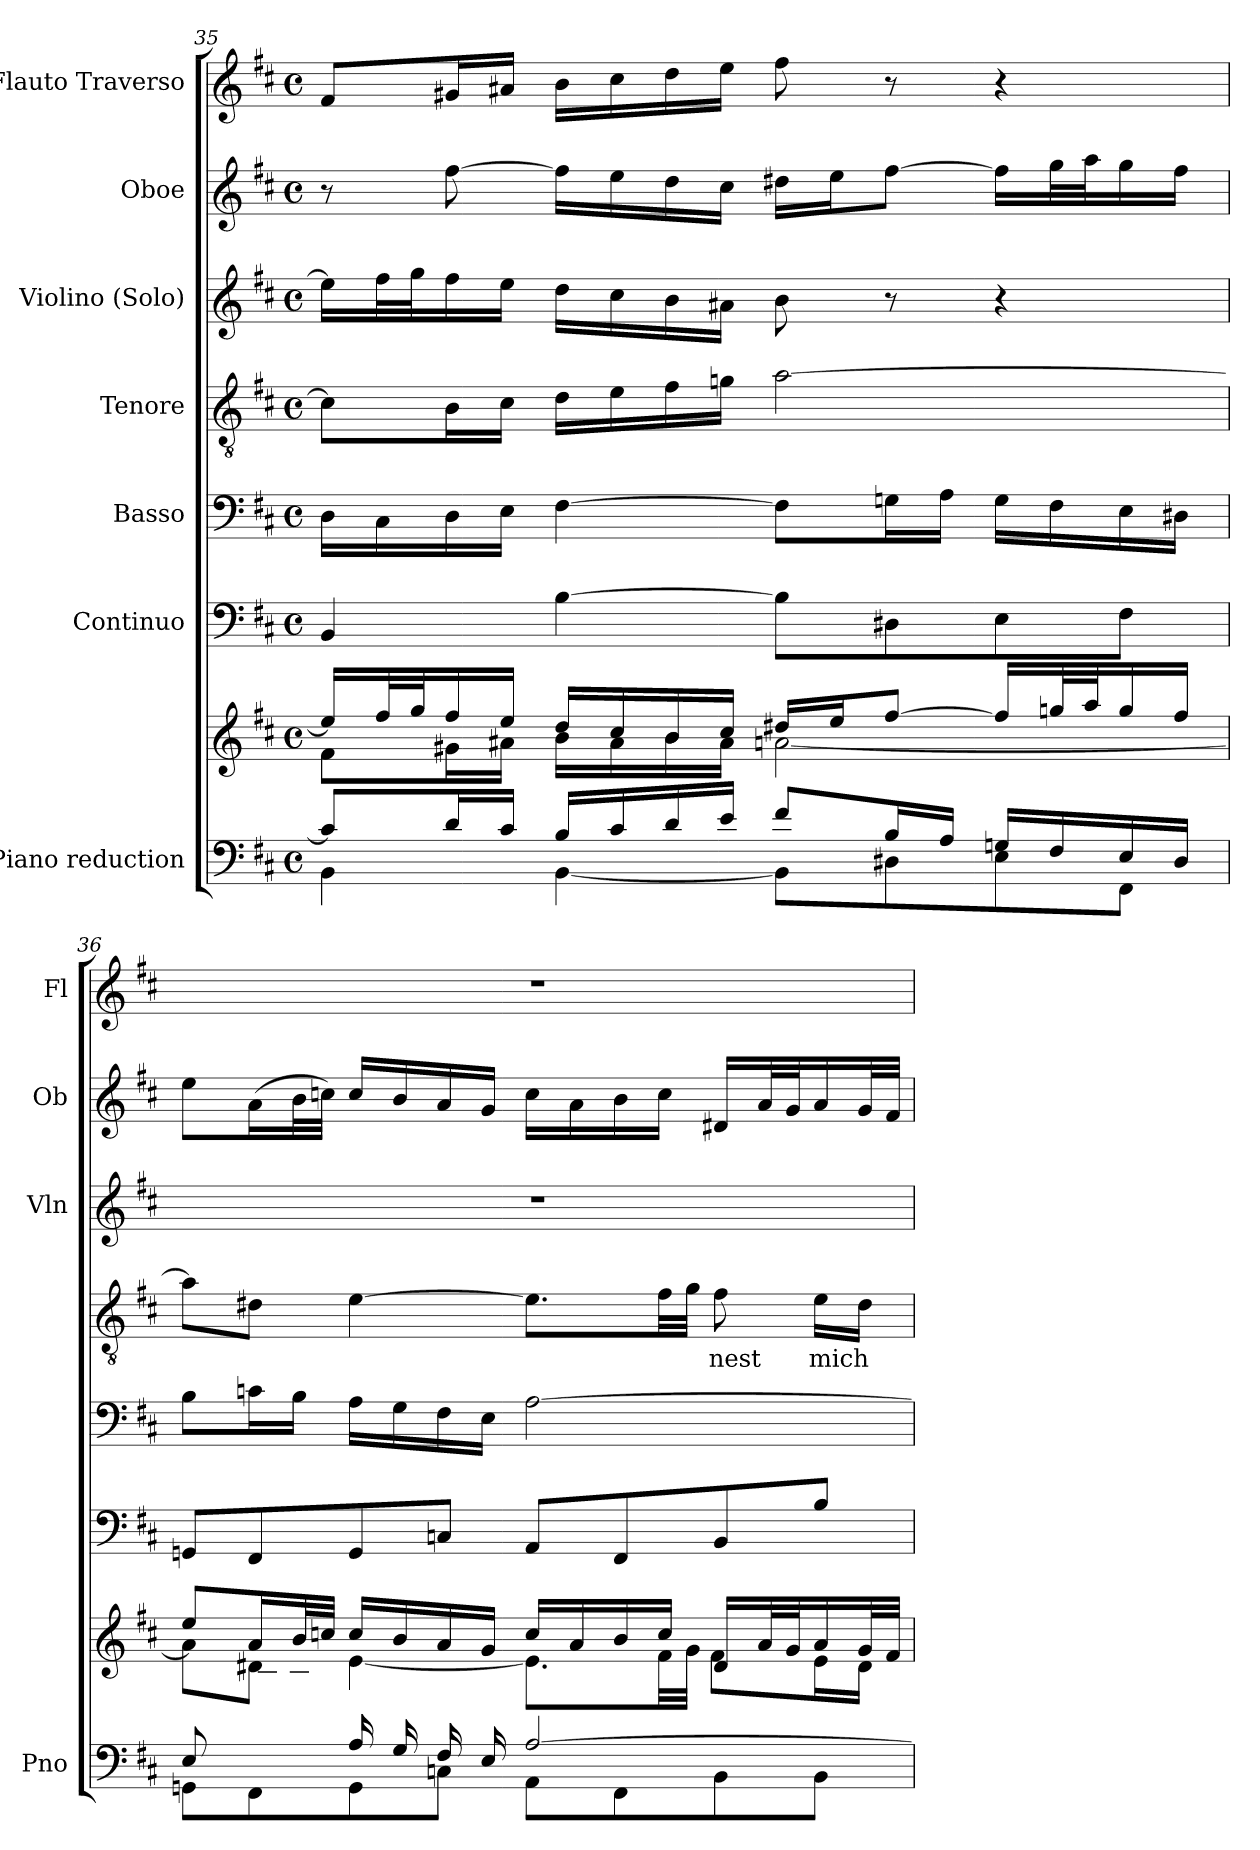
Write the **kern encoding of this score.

**kern	**kern	**kern	**kern	**kern	**text	**kern	**kern	**kern
*part7	*part7	*part6	*part5	*part4	*part4	*part3	*part2	*part1
*staff8	*staff7	*staff6	*staff5	*staff4	*staff4	*staff3	*staff2	*staff1
*I"Piano reduction	*	*I"Continuo	*I"Basso	*I"Tenore	*	*I"Violino (Solo)	*I"Oboe	*I"Flauto Traverso
*I'Pno	*	*	*	*	*	*I'Vln	*I'Ob	*I'Fl
!!LO:PB:g=z
*clefF4	*clefG2	*clefF4	*clefF4	*clefGv2	*	*clefG2	*clefG2	*clefG2
*k[f#c#]	*k[f#c#]	*k[f#c#]	*k[f#c#]	*k[f#c#]	*	*k[f#c#]	*k[f#c#]	*k[f#c#]
*M4/4	*M4/4	*M4/4	*M4/4	*M4/4	*	*M4/4	*M4/4	*M4/4
*met(c)	*met(c)	*met(c)	*met(c)	*met(c)	*	*met(c)	*met(c)	*met(c)
=35	=35	=35	=35	=35	=35	=35	=35	=35
*^	*^	*	*	*	*	*	*	*
8c#/L]	4BB\	16ee/LL]	8f#\L	4BB/	16D\LL	8c#\L]	.	16ee\LL]	8r	8f#/L
.	.	32ff#/L	.	.	16C#\	.	.	32ff#\L	.	.
.	.	32gg/J	.	.	.	.	.	32gg\J	.	.
16d/L	.	16ff#/	16g#X\L	.	16D\	16B\L	.	16ff#\	[8ff#\	16g#X/L
16c#/JJ	.	16ee/JJ	16a#X\JJ	.	16E\JJ	16c#\JJ	.	16ee\JJ	.	16a#X/JJ
16B/LL	[4BB\	16dd/LL	16b\LL	[4B\	[4F#\	16d\LL	.	16dd\LL	16ff#\LL]	16b\LL
16c#/	.	16cc#/	16a#\	.	.	16e\	.	16cc#\	16ee\	16cc#\
16d/	.	16b/	16b\	.	.	16f#\	.	16b\	16dd\	16dd\
16e/JJ	.	16cc#/JJ	16a#\JJ	.	.	16gn\JJ	.	16a#X\JJ	16cc#\JJ	16ee\JJ
8f#/L	8BB\L]	16dd#X/LL	[2an\	8B\L]	8F#\L]	[2a\	.	8b\	16dd#X\LL	8ff#\
.	.	16ee/J	.	.	.	.	.	.	16ee\J	.
16B/L	8D#X\	[8ff#/J	.	8D#X\	16Gn\L	.	.	8r	[8ff#\J	8r
16A/JJ	.	.	.	.	16A\JJ	.	.	.	.	.
16Gn/LL	8E\	16ff#/LL]	.	8E\	16G\LL	.	.	4r	16ff#\LL]	4r
16F#/	.	32ggn/L	.	.	16F#\	.	.	.	32gg\L	.
.	.	32aa/J	.	.	.	.	.	.	32aa\J	.
16E/	8FF#\J	16gg/	.	8F#\J	16E\	.	.	.	16gg\	.
16D#/JJ	.	16ff#/JJ	.	.	16D#X\JJ	.	.	.	16ff#\JJ	.
=36	=36	=36	=36	=36	=36	=36	=36	=36	=36	=36
*	*	*	*^	*	*	*	*	*	*	*
8E/L	8GGn\L	8ee/L	8a\L]	8ryy	8GGn/L	8B\L	8a\L]	.	1r	8ee\L	1r
8ryy	8FF#\	16a/L	8d#X\J	16cn\L	8FF#/	16cn\L	8d#X\J	.	.	(16a\L	.
.	.	32b/L	.	16B\JJ	.	16B\JJ	.	.	.	32b\L	.
.	.	32ccn/JJJ	.	.	.	.	.	.	.	32ccn\JJJ)	.
16A/LL	8GG\	16cc/LL	[4e\	2.ryy	8GG/	16A\LL	[4e\	.	.	16cc/LL	.
16G/	.	16b/	.	.	.	16G\	.	.	.	16b/	.
16F#/	8Cn\J	16a/	.	.	8Cn/J	16F#\	.	.	.	16a/	.
16E/JJ	.	16g/JJ	.	.	.	16E\JJ	.	.	.	16g/JJ	.
[2A/	8AA\L	16cc/LL	8.e\L]	.	8AA/L	[2A\	8.e\L]	.	.	16cc\LL	.
.	.	16a/	.	.	.	.	.	.	.	16a\	.
.	8FF#\	16b/	.	.	8FF#/	.	.	.	.	16b\	.
.	.	16cc/JJ	32f#\LL	.	.	.	32f#\LL	.	.	16cc\JJ	.
.	.	.	32g\JJJ	.	.	.	32g\JJJ	.	.	.	.
!	!	!	!	!	!	!	!	!LO:LY:b	!	!	!
.	8BB\	16d#/LL	8f#\L	.	8BB/	.	8f#\	-nest	.	16d#X/LL	.
.	.	32a/L	.	.	.	.	.	.	.	32a/L	.
.	.	32g/J	.	.	.	.	.	.	.	32g/J	.
!	!	!	!	!	!	!	!	!LO:LY:b	!	!	!
.	8BB\J	16a/	16e\L	.	8B/J	.	16e\LL	mich	.	16a/	.
.	.	32g/L	16d#\JJ	.	.	.	16d#\JJ	.	.	32g/L	.
.	.	32f#/JJJ	.	.	.	.	.	.	.	32f#/JJJ	.
*v	*v	*	*	*	*	*	*	*	*	*	*
*	*v	*v	*v	*	*	*	*	*	*	*
=	=	=	=	=	=	=	=	=
*-	*-	*-	*-	*-	*-	*-	*-	*-
